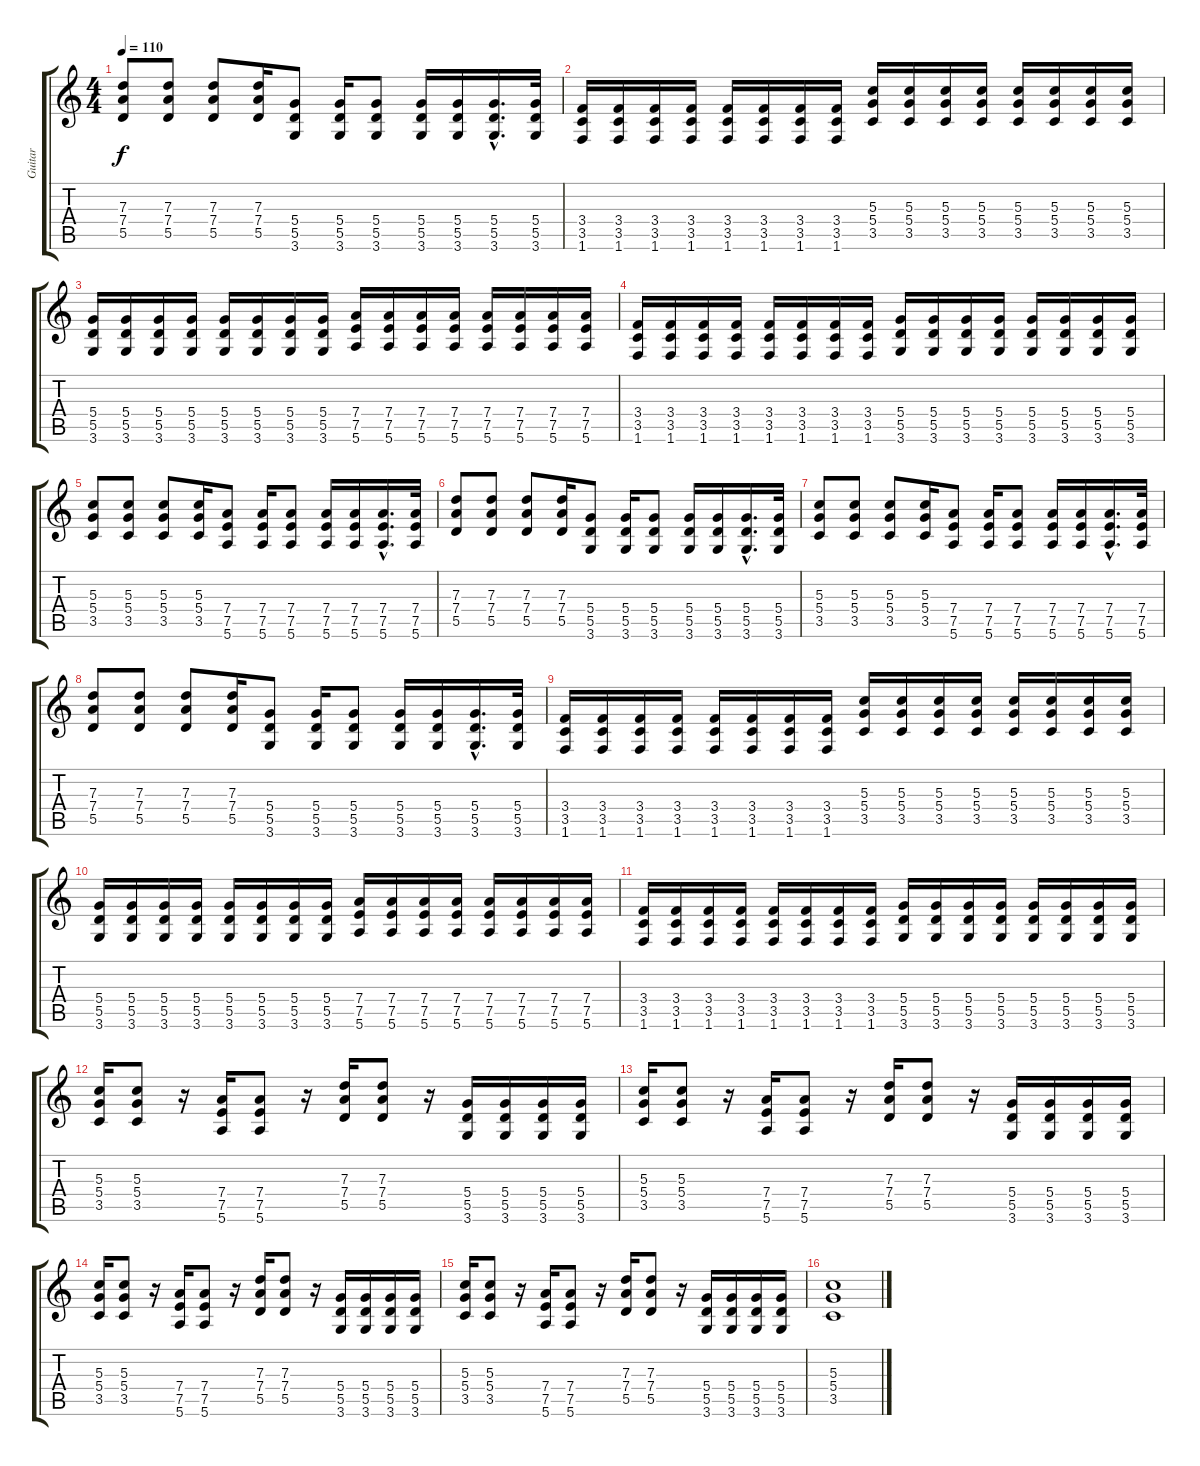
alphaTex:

\track ("Guitar" "Guitar") {instrument distortionguitar}
\staff {score tabs}
\tuning (E4 B3 G3 D3 A2 E2) {hide}
\ts (4 4)
\tempo 110
\clef g2
\ks c
(7.3 7.4 5.5).8{dy f} (7.3 7.4 5.5).8 (7.3 7.4 5.5).8 (7.3 7.4 5.5).16 (5.4 5.5 3.6).8 (5.4 5.5 3.6).16 (5.4 5.5 3.6).8 (5.4 5.5 3.6).16 (5.4 5.5 3.6).16 (5.4{hac} 5.5{hac} 3.6{hac}).16{d} (5.4 5.5 3.6).32 |
(3.4 3.5 1.6).16 (3.4 3.5 1.6).16 (3.4 3.5 1.6).16 (3.4 3.5 1.6).16 (3.4 3.5 1.6).16 (3.4 3.5 1.6).16 (3.4 3.5 1.6).16 (3.4 3.5 1.6).16 (5.3 5.4 3.5).16 (5.3 5.4 3.5).16 (5.3 5.4 3.5).16 (5.3 5.4 3.5).16 (5.3 5.4 3.5).16 (5.3 5.4 3.5).16 (5.3 5.4 3.5).16 (5.3 5.4 3.5).16 |
(5.4 5.5 3.6).16 (5.4 5.5 3.6).16 (5.4 5.5 3.6).16 (5.4 5.5 3.6).16 (5.4 5.5 3.6).16 (5.4 5.5 3.6).16 (5.4 5.5 3.6).16 (5.4 5.5 3.6).16 (7.4 7.5 5.6).16 (7.4 7.5 5.6).16 (7.4 7.5 5.6).16 (7.4 7.5 5.6).16 (7.4 7.5 5.6).16 (7.4 7.5 5.6).16 (7.4 7.5 5.6).16 (7.4 7.5 5.6).16 |
(3.4 3.5 1.6).16 (3.4 3.5 1.6).16 (3.4 3.5 1.6).16 (3.4 3.5 1.6).16 (3.4 3.5 1.6).16 (3.4 3.5 1.6).16 (3.4 3.5 1.6).16 (3.4 3.5 1.6).16 (5.4 5.5 3.6).16 (5.4 5.5 3.6).16 (5.4 5.5 3.6).16 (5.4 5.5 3.6).16 (5.4 5.5 3.6).16 (5.4 5.5 3.6).16 (5.4 5.5 3.6).16 (5.4 5.5 3.6).16 |
(5.3 5.4 3.5).8 (5.3 5.4 3.5).8 (5.3 5.4 3.5).8 (5.3 5.4 3.5).16 (7.4 7.5 5.6).8 (7.4 7.5 5.6).16 (7.4 7.5 5.6).8 (7.4 7.5 5.6).16 (7.4 7.5 5.6).16 (7.4{hac} 7.5{hac} 5.6{hac}).16{d} (7.4 7.5 5.6).32 |
(7.3 7.4 5.5).8 (7.3 7.4 5.5).8 (7.3 7.4 5.5).8 (7.3 7.4 5.5).16 (5.4 5.5 3.6).8 (5.4 5.5 3.6).16 (5.4 5.5 3.6).8 (5.4 5.5 3.6).16 (5.4 5.5 3.6).16 (5.4{hac} 5.5{hac} 3.6{hac}).16{d} (5.4 5.5 3.6).32 |
(5.3 5.4 3.5).8 (5.3 5.4 3.5).8 (5.3 5.4 3.5).8 (5.3 5.4 3.5).16 (7.4 7.5 5.6).8 (7.4 7.5 5.6).16 (7.4 7.5 5.6).8 (7.4 7.5 5.6).16 (7.4 7.5 5.6).16 (7.4{hac} 7.5{hac} 5.6{hac}).16{d} (7.4 7.5 5.6).32 |
(7.3 7.4 5.5).8 (7.3 7.4 5.5).8 (7.3 7.4 5.5).8 (7.3 7.4 5.5).16 (5.4 5.5 3.6).8 (5.4 5.5 3.6).16 (5.4 5.5 3.6).8 (5.4 5.5 3.6).16 (5.4 5.5 3.6).16 (5.4{hac} 5.5{hac} 3.6{hac}).16{d} (5.4 5.5 3.6).32 |
(3.4 3.5 1.6).16 (3.4 3.5 1.6).16 (3.4 3.5 1.6).16 (3.4 3.5 1.6).16 (3.4 3.5 1.6).16 (3.4 3.5 1.6).16 (3.4 3.5 1.6).16 (3.4 3.5 1.6).16 (5.3 5.4 3.5).16 (5.3 5.4 3.5).16 (5.3 5.4 3.5).16 (5.3 5.4 3.5).16 (5.3 5.4 3.5).16 (5.3 5.4 3.5).16 (5.3 5.4 3.5).16 (5.3 5.4 3.5).16 |
(5.4 5.5 3.6).16 (5.4 5.5 3.6).16 (5.4 5.5 3.6).16 (5.4 5.5 3.6).16 (5.4 5.5 3.6).16 (5.4 5.5 3.6).16 (5.4 5.5 3.6).16 (5.4 5.5 3.6).16 (7.4 7.5 5.6).16 (7.4 7.5 5.6).16 (7.4 7.5 5.6).16 (7.4 7.5 5.6).16 (7.4 7.5 5.6).16 (7.4 7.5 5.6).16 (7.4 7.5 5.6).16 (7.4 7.5 5.6).16 |
(3.4 3.5 1.6).16 (3.4 3.5 1.6).16 (3.4 3.5 1.6).16 (3.4 3.5 1.6).16 (3.4 3.5 1.6).16 (3.4 3.5 1.6).16 (3.4 3.5 1.6).16 (3.4 3.5 1.6).16 (5.4 5.5 3.6).16 (5.4 5.5 3.6).16 (5.4 5.5 3.6).16 (5.4 5.5 3.6).16 (5.4 5.5 3.6).16 (5.4 5.5 3.6).16 (5.4 5.5 3.6).16 (5.4 5.5 3.6).16 |
(5.3 5.4 3.5).16 (5.3 5.4 3.5).8 r.16 (7.4 7.5 5.6).16 (7.4 7.5 5.6).8 r.16 (7.3 7.4 5.5).16 (7.3 7.4 5.5).8 r.16 (5.4 5.5 3.6).16 (5.4 5.5 3.6).16 (5.4 5.5 3.6).16 (5.4 5.5 3.6).16 |
(5.3 5.4 3.5).16 (5.3 5.4 3.5).8 r.16 (7.4 7.5 5.6).16 (7.4 7.5 5.6).8 r.16 (7.3 7.4 5.5).16 (7.3 7.4 5.5).8 r.16 (5.4 5.5 3.6).16 (5.4 5.5 3.6).16 (5.4 5.5 3.6).16 (5.4 5.5 3.6).16 |
(5.3 5.4 3.5).16 (5.3 5.4 3.5).8 r.16 (7.4 7.5 5.6).16 (7.4 7.5 5.6).8 r.16 (7.3 7.4 5.5).16 (7.3 7.4 5.5).8 r.16 (5.4 5.5 3.6).16 (5.4 5.5 3.6).16 (5.4 5.5 3.6).16 (5.4 5.5 3.6).16 |
(5.3 5.4 3.5).16 (5.3 5.4 3.5).8 r.16 (7.4 7.5 5.6).16 (7.4 7.5 5.6).8 r.16 (7.3 7.4 5.5).16 (7.3 7.4 5.5).8 r.16 (5.4 5.5 3.6).16 (5.4 5.5 3.6).16 (5.4 5.5 3.6).16 (5.4 5.5 3.6).16 |
(5.3 5.4 3.5).1
